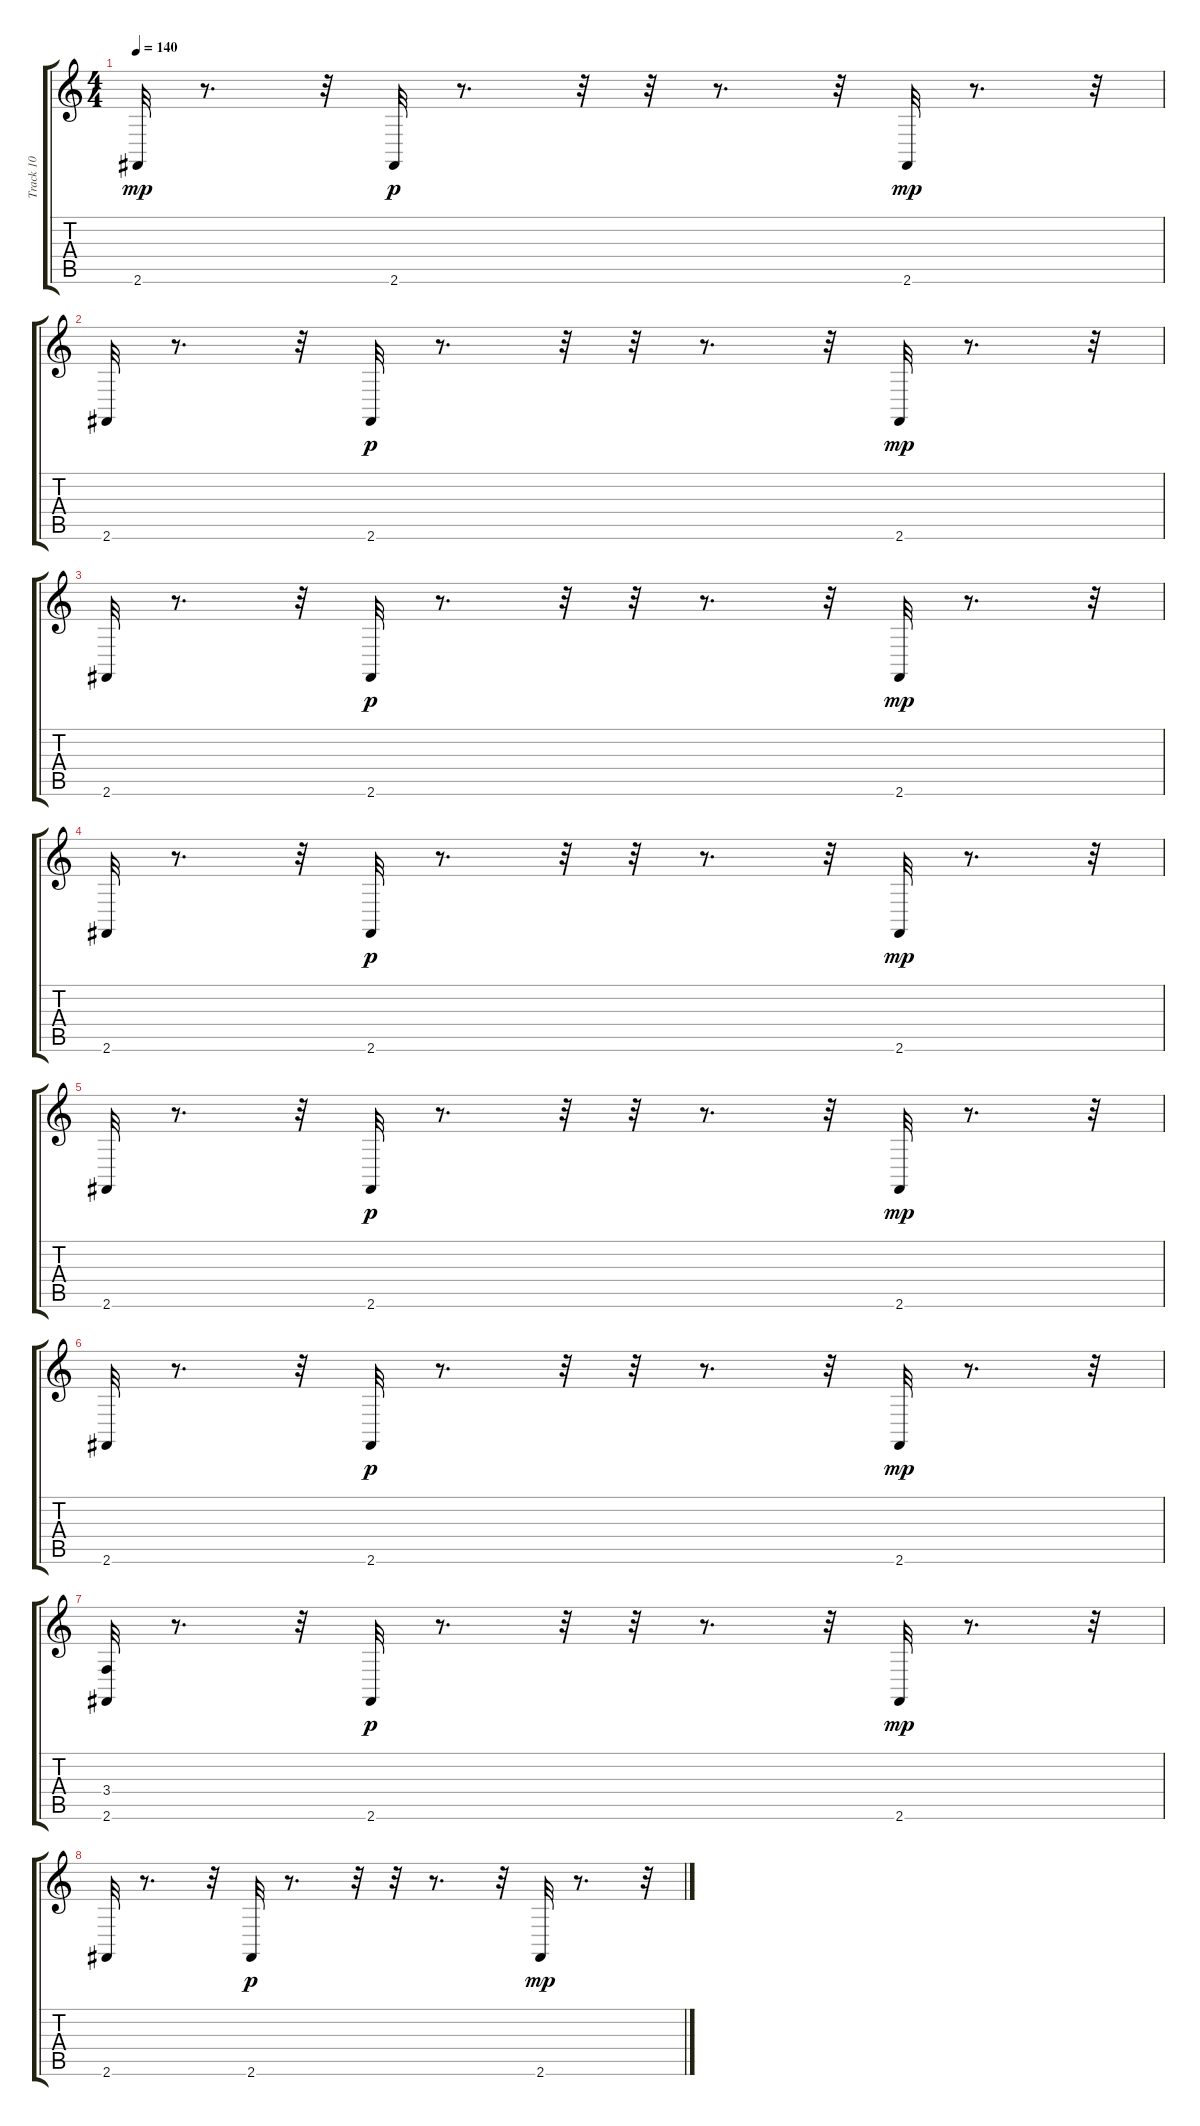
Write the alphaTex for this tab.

\track ("Track 10" "Track 10") {instrument celesta}
\staff {score tabs}
\tuning (E4 B3 G3 D3 A2 E2) {hide}
\ts (4 4)
\tempo 140
\clef g2
\ks c
2.6.32{dy mp} r.8{d} r.32 2.6.32{dy p} r.8{d} r.32 r.32 r.8{d} r.32 2.6.32{dy mp} r.8{d} r.32 |
2.6.32 r.8{d} r.32 2.6.32{dy p} r.8{d} r.32 r.32 r.8{d} r.32 2.6.32{dy mp} r.8{d} r.32 |
2.6.32 r.8{d} r.32 2.6.32{dy p} r.8{d} r.32 r.32 r.8{d} r.32 2.6.32{dy mp} r.8{d} r.32 |
2.6.32 r.8{d} r.32 2.6.32{dy p} r.8{d} r.32 r.32 r.8{d} r.32 2.6.32{dy mp} r.8{d} r.32 |
2.6.32 r.8{d} r.32 2.6.32{dy p} r.8{d} r.32 r.32 r.8{d} r.32 2.6.32{dy mp} r.8{d} r.32 |
2.6.32 r.8{d} r.32 2.6.32{dy p} r.8{d} r.32 r.32 r.8{d} r.32 2.6.32{dy mp} r.8{d} r.32 |
(3.4 2.6).32 r.8{d} r.32 2.6.32{dy p} r.8{d} r.32 r.32 r.8{d} r.32 2.6.32{dy mp} r.8{d} r.32 |
2.6.32 r.8{d} r.32 2.6.32{dy p} r.8{d} r.32 r.32 r.8{d} r.32 2.6.32{dy mp} r.8{d} r.32
